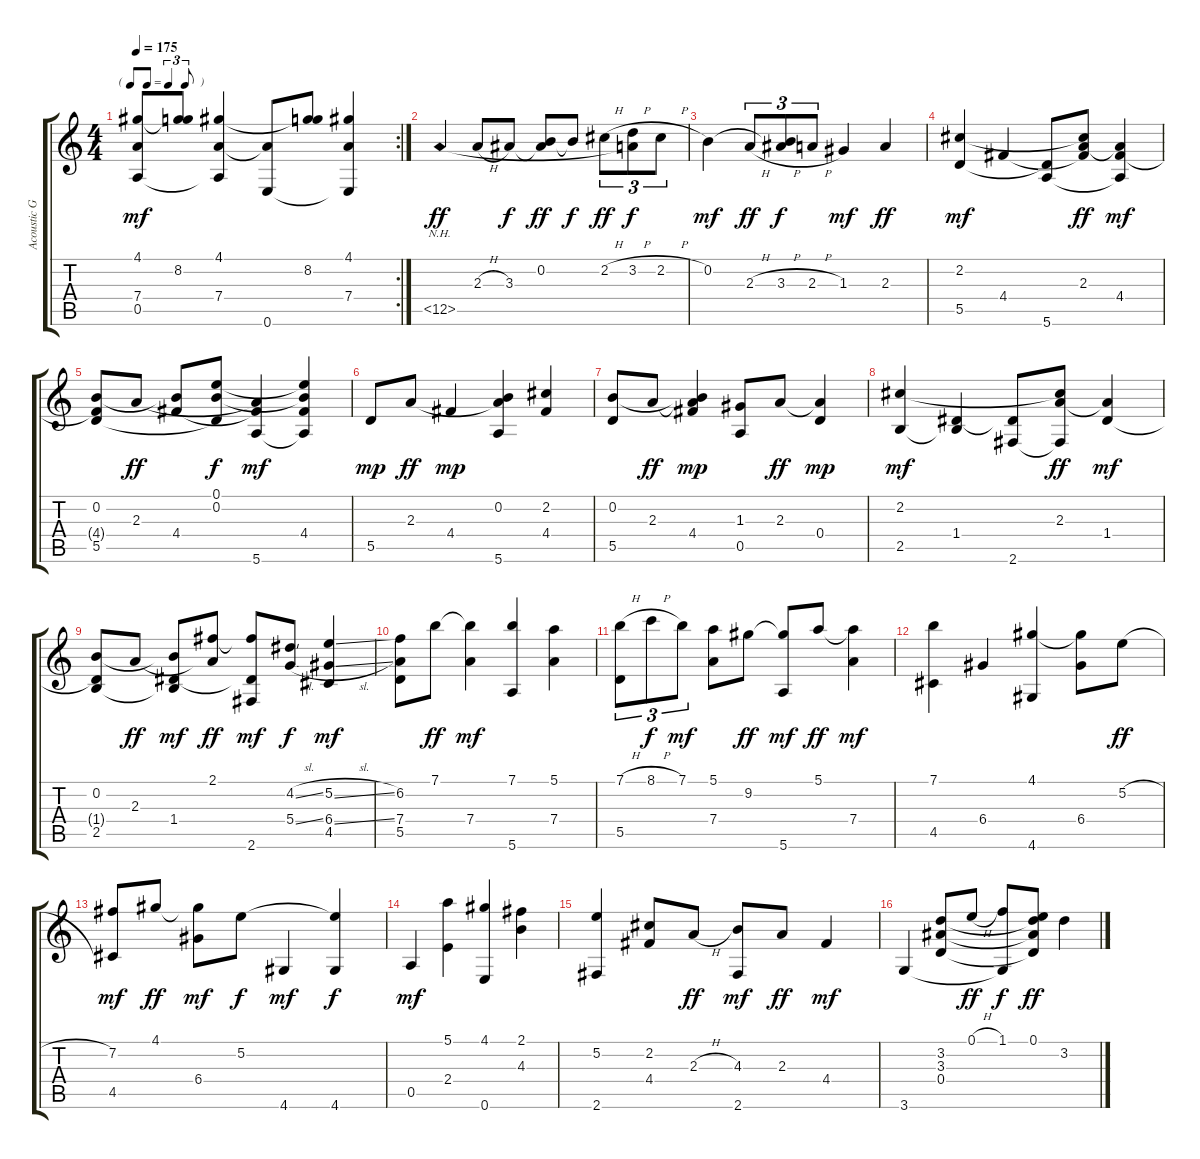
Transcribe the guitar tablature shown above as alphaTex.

\track ("Acoustic Guitar" "Acoustic G") {instrument acousticguitarsteel}
\staff {score tabs}
\tuning (E4 B3 G3 D3 A2 E2) {hide}
\rc 2
\ts (4 4)
\tf triplet8th
\tempo 175
\clef g2
\ks c
(4.1 7.4{t} 0.5).8{dy mf} (4.1{t} 8.2).8 (4.1 7.4 0.5{t}).4 (7.4{t} 0.6).8 (4.1{t} 8.2).8 (4.1 7.4 0.6{t}).4 |
12.5{nh}.4{dy ff} 2.3{h}.8 3.3.8{dy f} (0.2 3.3{t}).8{dy ff} 0.2{t}.8{dy f} 2.2{h}.8{tu (3 2) dy ff} (3.2{h} 12.5{t}).8{tu (3 2) dy f} 2.2{h}.8{tu (3 2)} |
0.2.4{dy mf} 2.3{h}.8{tu (3 2) dy ff} (0.2{t} 3.3{h}).8{tu (3 2) dy f} 2.3{h}.8{tu (3 2)} 1.3.4{dy mf} 2.3.4{dy ff} |
(2.2 5.5).4{dy mf} 4.4.4 (5.5{t} 5.6).8 (2.2{t} 2.3 4.4{t}).8{dy ff} (2.3{t} 4.4 5.6{t}).4{dy mf} |
(0.2 4.4{t} 5.5).8 2.3.8{dy ff} (0.2{t} 4.4).8 (0.1 0.2 5.5{t}).8{dy f} (2.3{t} 4.4{t} 5.6).4{dy mf} (0.1{t} 0.2{t} 4.4 5.6{t}).4 |
5.5.8{dy mp} 2.3.8{dy ff} 4.4.4{dy mp} (0.2 2.3{t} 5.6).4 (2.2 4.4).4 |
(0.2 5.5).8 2.3.8{dy ff} (0.2{t} 2.3{t} 4.4).4{dy mp} (1.3 0.5).8 2.3.8{dy ff} (2.3{t} 0.4).4{dy mp} |
(2.2 2.5).4{dy mf} (1.4 2.5{t}).4 (1.4{t} 2.6).8 (2.2{t} 2.3 2.6{t}).8{dy ff} (2.3{t} 1.4).4{dy mf} |
(0.2 1.4{t} 2.5).8 2.3.8{dy ff} (0.2{t} 1.4 2.5{t}).8{dy mf} (2.1 2.3{t}).8{dy ff} (2.1{t} 1.4{t} 2.6).8{dy mf} (4.2{sl} 5.4{sl}).8{dy f} (5.2{sl} 6.4{sl} 4.5).4{dy mf} |
(6.2 7.4 5.5).8 7.1.8{dy ff} (7.1{t} 7.4).4{dy mf} (7.1 5.6).4 (5.1 7.4).4 |
(7.1{h} 5.5).8{tu (3 2)} 8.1{h}.8{tu (3 2) dy f} 7.1.8{tu (3 2) dy mf} (5.1 7.4).8 9.2.8{dy ff} (9.2{t} 5.6).8{dy mf} 5.1.8{dy ff} (5.1{t} 7.4).4{dy mf} |
(7.1 4.5).4 6.4.4 (4.1 4.6).4 (4.1{t} 6.4).8 5.2{h}.8{dy ff} |
(7.2 4.5).8{dy mf} 4.1.8{dy ff} (4.1{t} 6.4).8{dy mf} 5.2.8{dy f} 4.6.4{dy mf} (5.2{t} 4.6).4{dy f} |
0.5.4{dy mf} (5.1 2.4).4 (4.1 0.6).4 (2.1 4.3).4 |
(5.2 2.6).4 (2.2 4.4).8 2.3{h}.8{dy ff} (4.3 2.6).8{dy mf} 2.3.8{dy ff} 4.4.4{dy mf} |
3.6.4 (3.2 3.3 0.4).8 0.1{h}.8{dy ff} (1.1 3.6{t}).8{dy f} (0.1 3.2{t} 3.3{t} 0.4{t}).8{dy ff} 3.2.4
